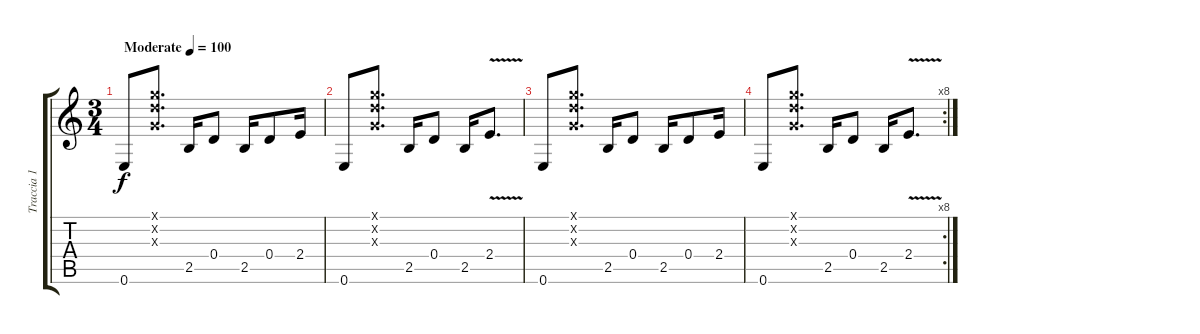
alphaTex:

\track ("Traccia 1" "Traccia 1") {instrument overdrivenguitar}
\staff {score tabs}
\tuning (E4 B3 G3 D3 A2 E2) {hide}
\ts (3 4)
\tempo (100 "Moderate")
\clef g2
\ks c
0.6.8{dy f instrument overdrivenguitar} (3.1{x} 3.2{x} 0.3{x}).8{d} 2.5.16 0.4.8 2.5.16 0.4.8 2.4.16 |
0.6.8 (3.1{x} 3.2{x} 0.3{x}).8{d} 2.5.16 0.4.8 2.5.16 2.4{v}.8{d} |
0.6.8 (3.1{x} 3.2{x} 0.3{x}).8{d} 2.5.16 0.4.8 2.5.16 0.4.8 2.4.16 |
\rc 8
0.6.8 (3.1{x} 3.2{x} 0.3{x}).8{d} 2.5.16 0.4.8 2.5.16 2.4{v}.8{d}
